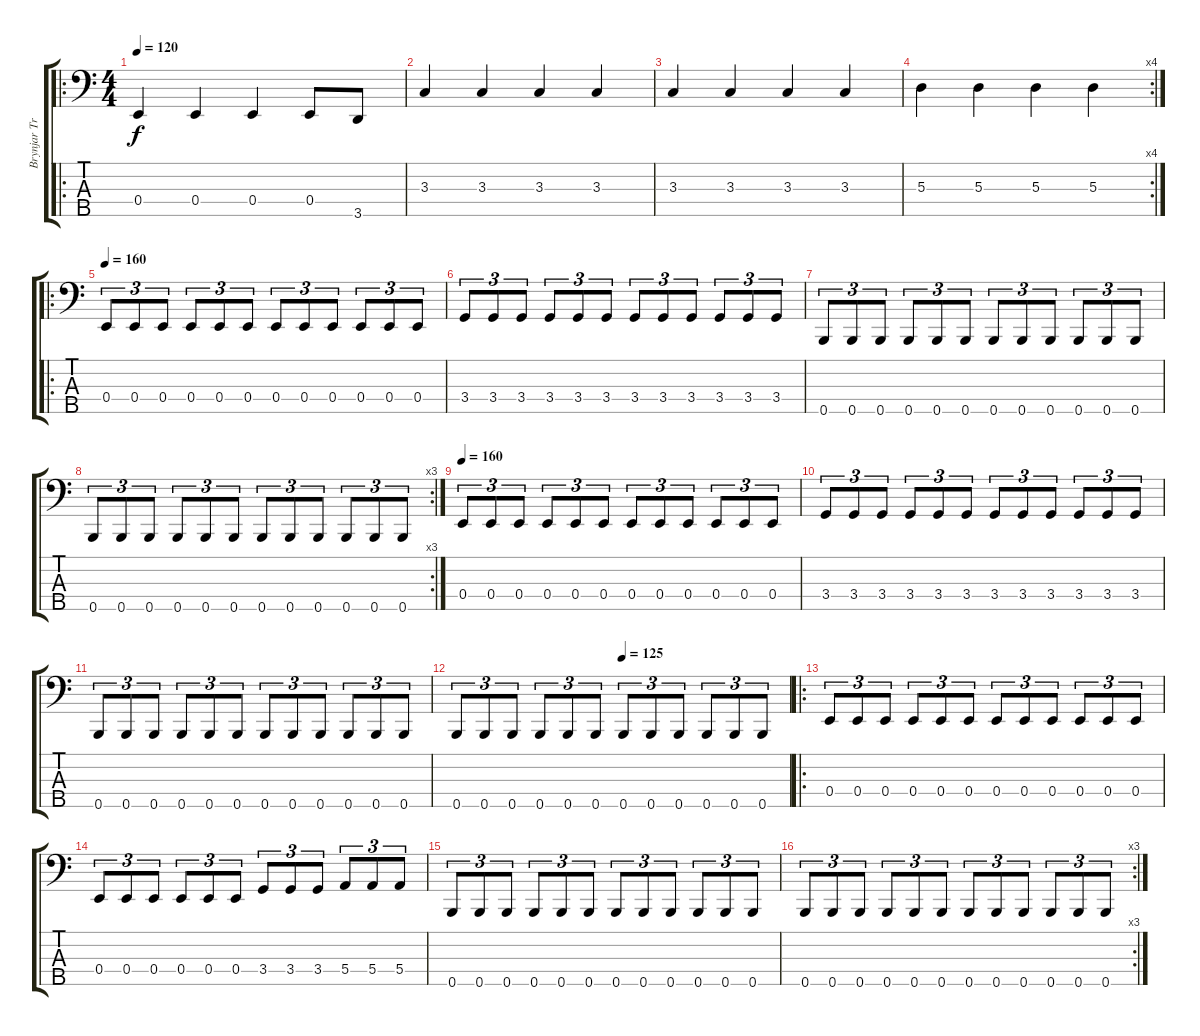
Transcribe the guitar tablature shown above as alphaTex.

\track ("Brynjar Tristan" "Brynjar Tr") {instrument electricbasspick}
\staff {score tabs}
\tuning (G2 D2 A1 E1 B0) {hide}
\ro
\ts (4 4)
\tempo 120
\clef f4
\ks c
0.4.4{dy f} 0.4.4 0.4.4 0.4.8 3.5.8 |
3.3.4 3.3.4 3.3.4 3.3.4 |
3.3.4 3.3.4 3.3.4 3.3.4 |
\rc 4
5.3.4 5.3.4 5.3.4 5.3.4 |
\ro
\tempo 160
0.4.8{tu (3 2)} 0.4.8{tu (3 2)} 0.4.8{tu (3 2)} 0.4.8{tu (3 2)} 0.4.8{tu (3 2)} 0.4.8{tu (3 2)} 0.4.8{tu (3 2)} 0.4.8{tu (3 2)} 0.4.8{tu (3 2)} 0.4.8{tu (3 2)} 0.4.8{tu (3 2)} 0.4.8{tu (3 2)} |
3.4.8{tu (3 2)} 3.4.8{tu (3 2)} 3.4.8{tu (3 2)} 3.4.8{tu (3 2)} 3.4.8{tu (3 2)} 3.4.8{tu (3 2)} 3.4.8{tu (3 2)} 3.4.8{tu (3 2)} 3.4.8{tu (3 2)} 3.4.8{tu (3 2)} 3.4.8{tu (3 2)} 3.4.8{tu (3 2)} |
0.5.8{tu (3 2)} 0.5.8{tu (3 2)} 0.5.8{tu (3 2)} 0.5.8{tu (3 2)} 0.5.8{tu (3 2)} 0.5.8{tu (3 2)} 0.5.8{tu (3 2)} 0.5.8{tu (3 2)} 0.5.8{tu (3 2)} 0.5.8{tu (3 2)} 0.5.8{tu (3 2)} 0.5.8{tu (3 2)} |
\rc 3
0.5.8{tu (3 2)} 0.5.8{tu (3 2)} 0.5.8{tu (3 2)} 0.5.8{tu (3 2)} 0.5.8{tu (3 2)} 0.5.8{tu (3 2)} 0.5.8{tu (3 2)} 0.5.8{tu (3 2)} 0.5.8{tu (3 2)} 0.5.8{tu (3 2)} 0.5.8{tu (3 2)} 0.5.8{tu (3 2)} |
\tempo 160
0.4.8{tu (3 2)} 0.4.8{tu (3 2)} 0.4.8{tu (3 2)} 0.4.8{tu (3 2)} 0.4.8{tu (3 2)} 0.4.8{tu (3 2)} 0.4.8{tu (3 2)} 0.4.8{tu (3 2)} 0.4.8{tu (3 2)} 0.4.8{tu (3 2)} 0.4.8{tu (3 2)} 0.4.8{tu (3 2)} |
3.4.8{tu (3 2)} 3.4.8{tu (3 2)} 3.4.8{tu (3 2)} 3.4.8{tu (3 2)} 3.4.8{tu (3 2)} 3.4.8{tu (3 2)} 3.4.8{tu (3 2)} 3.4.8{tu (3 2)} 3.4.8{tu (3 2)} 3.4.8{tu (3 2)} 3.4.8{tu (3 2)} 3.4.8{tu (3 2)} |
0.5.8{tu (3 2)} 0.5.8{tu (3 2)} 0.5.8{tu (3 2)} 0.5.8{tu (3 2)} 0.5.8{tu (3 2)} 0.5.8{tu (3 2)} 0.5.8{tu (3 2)} 0.5.8{tu (3 2)} 0.5.8{tu (3 2)} 0.5.8{tu (3 2)} 0.5.8{tu (3 2)} 0.5.8{tu (3 2)} |
\tempo (125 0.5)
0.5.8{tu (3 2)} 0.5.8{tu (3 2)} 0.5.8{tu (3 2)} 0.5.8{tu (3 2)} 0.5.8{tu (3 2)} 0.5.8{tu (3 2)} 0.5.8{tu (3 2)} 0.5.8{tu (3 2)} 0.5.8{tu (3 2)} 0.5.8{tu (3 2)} 0.5.8{tu (3 2)} 0.5.8{tu (3 2)} |
\ro
0.4.8{tu (3 2)} 0.4.8{tu (3 2)} 0.4.8{tu (3 2)} 0.4.8{tu (3 2)} 0.4.8{tu (3 2)} 0.4.8{tu (3 2)} 0.4.8{tu (3 2)} 0.4.8{tu (3 2)} 0.4.8{tu (3 2)} 0.4.8{tu (3 2)} 0.4.8{tu (3 2)} 0.4.8{tu (3 2)} |
0.4.8{tu (3 2)} 0.4.8{tu (3 2)} 0.4.8{tu (3 2)} 0.4.8{tu (3 2)} 0.4.8{tu (3 2)} 0.4.8{tu (3 2)} 3.4.8{tu (3 2)} 3.4.8{tu (3 2)} 3.4.8{tu (3 2)} 5.4.8{tu (3 2)} 5.4.8{tu (3 2)} 5.4.8{tu (3 2)} |
0.5.8{tu (3 2)} 0.5.8{tu (3 2)} 0.5.8{tu (3 2)} 0.5.8{tu (3 2)} 0.5.8{tu (3 2)} 0.5.8{tu (3 2)} 0.5.8{tu (3 2)} 0.5.8{tu (3 2)} 0.5.8{tu (3 2)} 0.5.8{tu (3 2)} 0.5.8{tu (3 2)} 0.5.8{tu (3 2)} |
\rc 3
0.5.8{tu (3 2)} 0.5.8{tu (3 2)} 0.5.8{tu (3 2)} 0.5.8{tu (3 2)} 0.5.8{tu (3 2)} 0.5.8{tu (3 2)} 0.5.8{tu (3 2)} 0.5.8{tu (3 2)} 0.5.8{tu (3 2)} 0.5.8{tu (3 2)} 0.5.8{tu (3 2)} 0.5.8{tu (3 2)}
